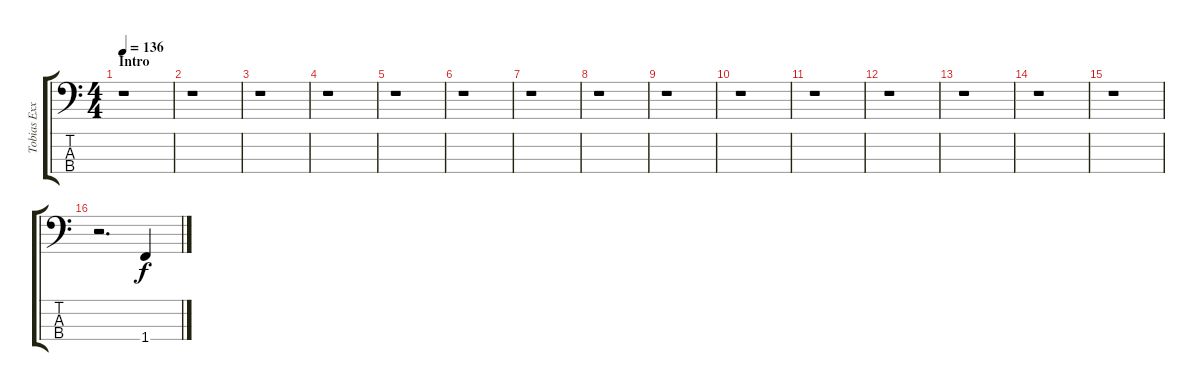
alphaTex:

\track ("Tobias Exxel" "Tobias Exx") {instrument electricbasspick}
\staff {score tabs}
\tuning (G2 D2 A1 E1) {hide}
\ts (4 4)
\section ("" "Intro")
\tempo 136
\clef f4
\ks c
r.1{dy f instrument electricbasspick} |
r.1 |
r.1 |
r.1 |
r.1 |
r.1 |
r.1 |
r.1 |
r.1 |
r.1 |
r.1 |
r.1 |
r.1 |
r.1 |
r.1 |
r.2{d} 1.4.4
